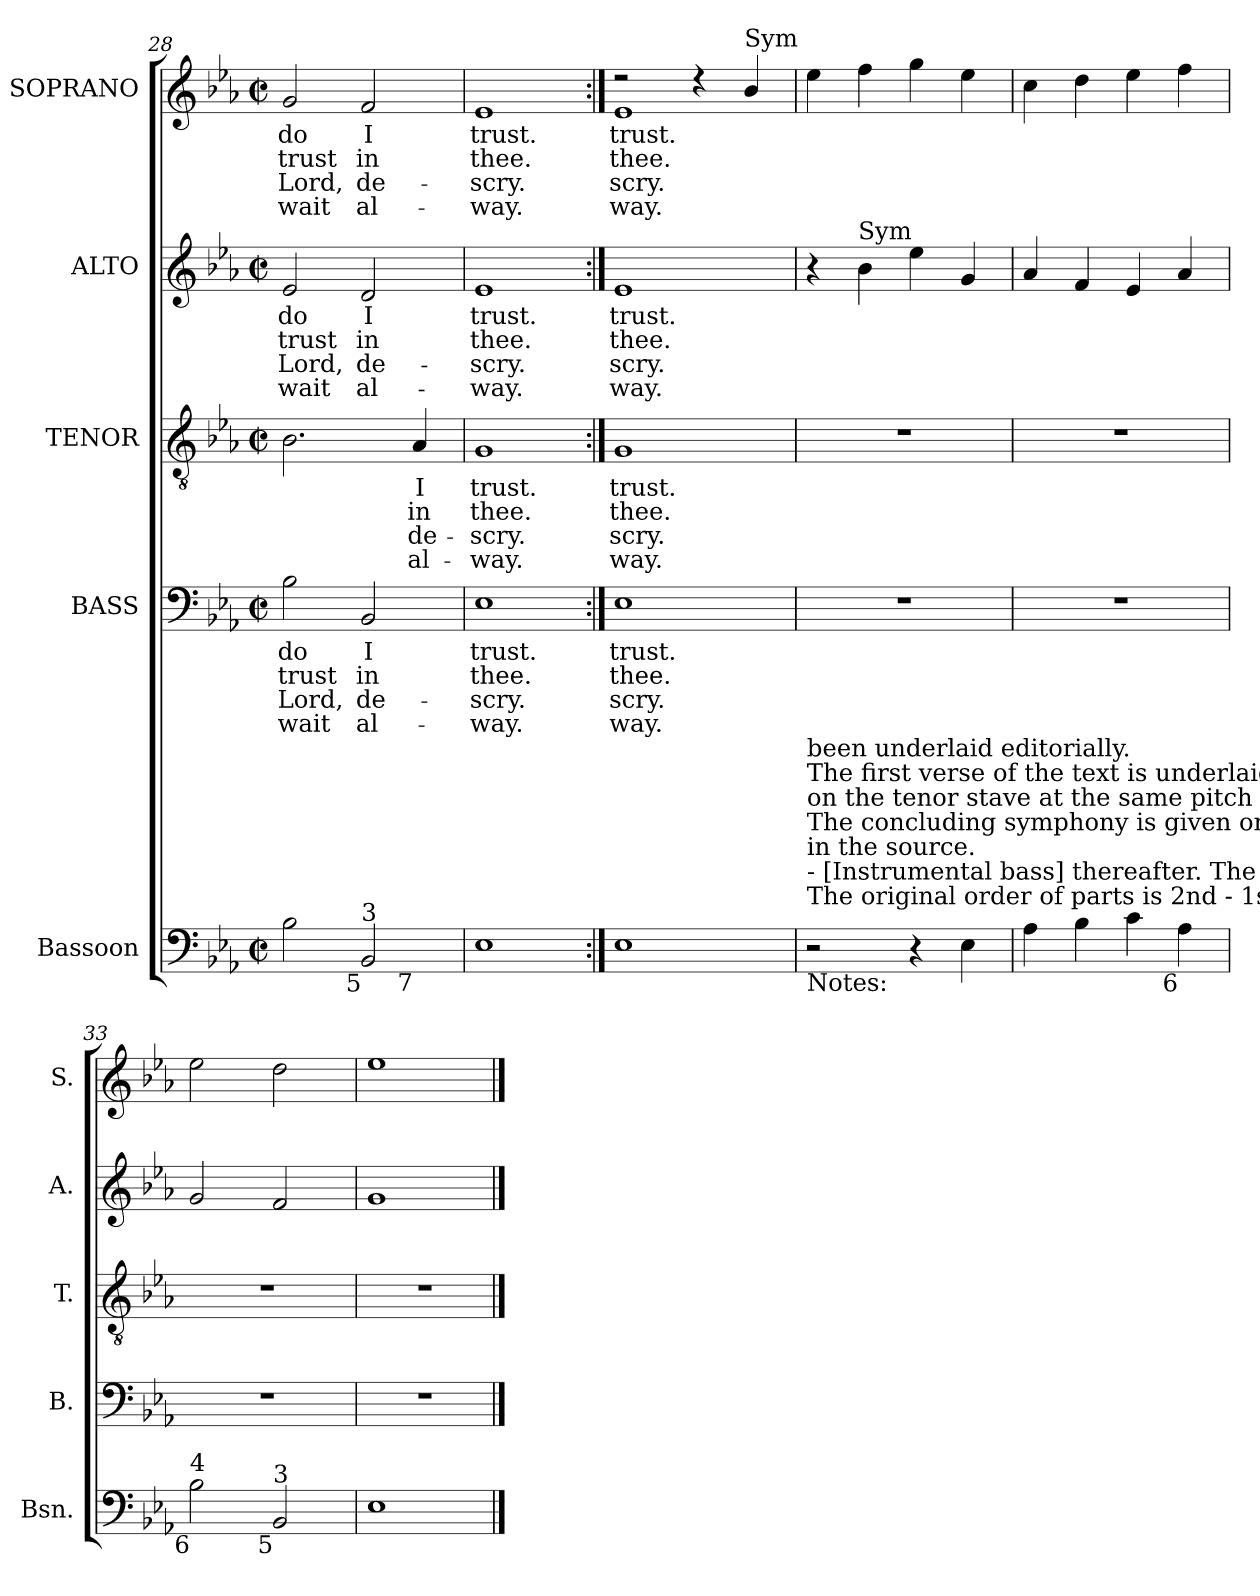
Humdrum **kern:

**kern	**kern	**text	**text	**text	**text	**kern	**text	**text	**text	**text	**kern	**text	**text	**text	**text	**kern	**text	**text	**text	**text
*part5	*part4	*part4	*part4	*part4	*part4	*part3	*part3	*part3	*part3	*part3	*part2	*part2	*part2	*part2	*part2	*part1	*part1	*part1	*part1	*part1
*staff5	*staff4	*staff4	*staff4	*staff4	*staff4	*staff3	*staff3	*staff3	*staff3	*staff3	*staff2	*staff2	*staff2	*staff2	*staff2	*staff1	*staff1	*staff1	*staff1	*staff1
*I"Bassoon	*I"BASS	*	*	*	*	*I"TENOR	*	*	*	*	*I"ALTO	*	*	*	*	*I"SOPRANO	*	*	*	*
*I'Bsn.	*I'B.	*	*	*	*	*I'T.	*	*	*	*	*I'A.	*	*	*	*	*I'S.	*	*	*	*
*clefF4	*clefF4	*	*	*	*	*clefGv2	*	*	*	*	*clefG2	*	*	*	*	*clefG2	*	*	*	*
*	*	*	*	*	*	*ITrd7c12	*	*	*	*	*	*	*	*	*	*	*	*	*	*
*k[b-e-a-]	*k[b-e-a-]	*	*	*	*	*k[b-e-a-]	*	*	*	*	*k[b-e-a-]	*	*	*	*	*k[b-e-a-]	*	*	*	*
*E-:	*E-:	*	*	*	*	*E-:	*	*	*	*	*E-:	*	*	*	*	*E-:	*	*	*	*
*M2/2	*M2/2	*	*	*	*	*M2/2	*	*	*	*	*M2/2	*	*	*	*	*M2/2	*	*	*	*
*met(c|)	*met(c|)	*	*	*	*	*met(c|)	*	*	*	*	*met(c|)	*	*	*	*	*met(c|)	*	*	*	*
=28	=28	=28	=28	=28	=28	=28	=28	=28	=28	=28	=28	=28	=28	=28	=28	=28	=28	=28	=28	=28
!	!	!LO:LY:b:color=#000000	!LO:LY:b:color=#000000	!LO:LY:b:color=#000000	!LO:LY:b:color=#000000	!	!	!	!	!	!	!	!	!	!	!	!	!	!	!
!	!	!	!	!	!	!	!	!	!	!	!	!LO:LY:b:color=#000000	!LO:LY:b:color=#000000	!LO:LY:b:color=#000000	!LO:LY:b:color=#000000	!	!	!	!	!
!LO:TX:b:rj:t=6	!	!	!	!	!	!	!	!	!	!	!	!	!	!	!	!	!	!	!	!
!LO:TX:t=4	!	!	!	!	!	!	!	!	!	!	!	!	!	!	!	!	!	!	!	!
!	!	!	!	!	!	!	!	!	!	!	!	!	!	!	!	!	!LO:LY:b:color=#000000	!LO:LY:b:color=#000000	!LO:LY:b:color=#000000	!LO:LY:b:color=#000000
*^	*	*	*	*	*	*	*	*	*	*	*	*	*	*	*	*	*	*	*	*
2B-i\	2.ryy	2B-i\	do	trust	Lord,	wait	2.BB-i\	.	.	.	.	2e-i/	do	trust	Lord,	wait	2gi/	do	trust	Lord,	wait
!	!	!	!LO:LY:b:color=#000000	!LO:LY:b:color=#000000	!LO:LY:b:color=#000000	!LO:LY:b:color=#000000	!	!	!	!	!	!	!	!	!	!	!	!	!	!	!
!	!	!	!	!	!	!	!	!	!	!	!	!	!LO:LY:b:color=#000000	!LO:LY:b:color=#000000	!LO:LY:b:color=#000000	!LO:LY:b:color=#000000	!	!	!	!	!
!LO:TX:b:rj:t=5	!	!	!	!	!	!	!	!	!	!	!	!	!	!	!	!	!	!	!	!	!
!LO:TX:t=3	!	!	!	!	!	!	!	!	!	!	!	!	!	!	!	!	!	!	!	!	!
!	!	!	!	!	!	!	!	!	!	!	!	!	!	!	!	!	!	!LO:LY:b:color=#000000	!LO:LY:b:color=#000000	!LO:LY:b:color=#000000	!LO:LY:b:color=#000000
2BB-i/	.	2BB-i/	I	in	de-	-al-	.	.	.	.	.	2di/	I	in	de-	-al-	2fi/	I	in	de-	-al-
!	!LO:TX:b:rj:t=7	!	!	!	!	!	!	!	!	!	!	!	!	!	!	!	!	!	!	!	!
!	!	!	!	!	!	!	!	!LO:LY:b:color=#000000	!LO:LY:b:color=#000000	!LO:LY:b:color=#000000	!LO:LY:b:color=#000000	!	!	!	!	!	!	!	!	!	!
.	4ryy	.	.	.	.	.	4AA-i/	I	in	de-	-al-	.	.	.	.	.	.	.	.	.	.
*v	*v	*	*	*	*	*	*	*	*	*	*	*	*	*	*	*	*	*	*	*	*
=29	=29	=29	=29	=29	=29	=29	=29	=29	=29	=29	=29	=29	=29	=29	=29	=29	=29	=29	=29	=29
*^	*	*	*	*	*	*	*	*	*	*	*	*	*	*	*	*	*	*	*	*
!	!	!	!LO:LY:b:color=#000000	!LO:LY:b:color=#000000	!LO:LY:b:color=#000000	!LO:LY:b:color=#000000	!	!	!	!	!	!	!	!	!	!	!	!	!	!	!
*v	*v	*	*	*	*	*	*	*	*	*	*	*	*	*	*	*	*	*	*	*	*
*^	*	*	*	*	*	*	*	*	*	*	*	*	*	*	*	*	*	*	*	*
!	!	!	!	!	!	!	!	!LO:LY:b:color=#000000	!LO:LY:b:color=#000000	!LO:LY:b:color=#000000	!LO:LY:b:color=#000000	!	!	!	!	!	!	!	!	!	!
*v	*v	*	*	*	*	*	*	*	*	*	*	*	*	*	*	*	*	*	*	*	*
*^	*	*	*	*	*	*	*	*	*	*	*	*	*	*	*	*	*	*	*	*
!	!	!	!	!	!	!	!	!	!	!	!	!	!LO:LY:b:color=#000000	!LO:LY:b:color=#000000	!LO:LY:b:color=#000000	!LO:LY:b:color=#000000	!	!	!	!	!
*v	*v	*	*	*	*	*	*	*	*	*	*	*	*	*	*	*	*	*	*	*	*
*^	*	*	*	*	*	*	*	*	*	*	*	*	*	*	*	*	*	*	*	*
!	!	!	!	!	!	!	!	!	!	!	!	!	!	!	!	!	!	!LO:LY:b:color=#000000	!LO:LY:b:color=#000000	!LO:LY:b:color=#000000	!LO:LY:b:color=#000000
*v	*v	*	*	*	*	*	*	*	*	*	*	*	*	*	*	*	*	*	*	*	*
1E-i	1E-i	trust.	thee.	-scry.	way.	1GGi	trust.	thee.	-scry.	way.	1e-i	trust.	thee.	-scry.	way.	1e-i	trust.	thee.	-scry.	way.
=30:|!	=30:|!	=30:|!	=30:|!	=30:|!	=30:|!	=30:|!	=30:|!	=30:|!	=30:|!	=30:|!	=30:|!	=30:|!	=30:|!	=30:|!	=30:|!	=30:|!	=30:|!	=30:|!	=30:|!	=30:|!
!	!	!LO:LY:b:color=#000000	!LO:LY:b:color=#000000	!LO:LY:b:color=#000000	!LO:LY:b:color=#000000	!	!	!	!	!	!	!	!	!	!	!	!	!	!	!
!	!	!	!	!	!	!	!LO:LY:b:color=#000000	!LO:LY:b:color=#000000	!LO:LY:b:color=#000000	!LO:LY:b:color=#000000	!	!	!	!	!	!	!	!	!	!
!	!	!	!	!	!	!	!	!	!	!	!	!LO:LY:b:color=#000000	!LO:LY:b:color=#000000	!LO:LY:b:color=#000000	!LO:LY:b:color=#000000	!	!	!	!	!
*	*	*	*	*	*	*	*	*	*	*	*	*	*	*	*	*^	*	*	*	*
!	!	!	!	!	!	!	!	!	!	!	!	!	!	!	!	!	!	!LO:LY:b:color=#000000	!LO:LY:b:color=#000000	!LO:LY:b:color=#000000	!LO:LY:b:color=#000000
1E-i	1E-i	trust.	thee.	- scry.	- way.	1GGi	trust.	thee.	- scry.	- way.	1e-i	trust.	thee.	- scry.	- way.	2r	1e-i	trust.	thee.	- scry.	- way.
.	.	.	.	.	.	.	.	.	.	.	.	.	.	.	.	4r	.	.	.	.	.
!	!	!	!	!	!	!	!	!	!	!	!	!	!	!	!	!LO:TX:a:t=Sym	!	!	!	!	!
.	.	.	.	.	.	.	.	.	.	.	.	.	.	.	.	4b-i/	.	.	.	.	.
*	*	*	*	*	*	*	*	*	*	*	*	*	*	*	*	*v	*v	*	*	*	*
!!LO:LB:g=z
=31	=31	=31	=31	=31	=31	=31	=31	=31	=31	=31	=31	=31	=31	=31	=31	=31	=31	=31	=31	=31
!LO:TX:b:t=Notes&colon;	!	!	!	!	!	!	!	!	!	!	!	!	!	!	!	!	!	!	!	!
!LO:TX:t=The original order of parts is 2nd - 1st - [Instrumental bass] in the opening symphony, and Tenor - [Alto] - Treble - [Bass]	!	!	!	!	!	!	!	!	!	!	!	!	!	!	!	!	!	!	!	!
!LO:TX:t=- [Instrumental bass] thereafter. The alto and tenor voice parts are given in the treble clef an octave above sounding pitch	!	!	!	!	!	!	!	!	!	!	!	!	!	!	!	!	!	!	!	!
!LO:TX:t=in the source.	!	!	!	!	!	!	!	!	!	!	!	!	!	!	!	!	!	!	!	!
!LO:TX:t=The concluding symphony is given on the voice parts in the source, with the second treble-range instrumental part printed	!	!	!	!	!	!	!	!	!	!	!	!	!	!	!	!	!	!	!	!
!LO:TX:t=on the tenor stave at the same pitch as given in this edition (i.e. this has not been transposed by an octave in transcription).	!	!	!	!	!	!	!	!	!	!	!	!	!	!	!	!	!	!	!	!
!LO:TX:t=The first verse of the text is underlaid in the source, with three subsequent verses printed after the music&colon; these have here	!	!	!	!	!	!	!	!	!	!	!	!	!	!	!	!	!	!	!	!
!LO:TX:t=been underlaid editorially.	!	!	!	!	!	!	!	!	!	!	!	!	!	!	!	!	!	!	!	!
2r	1r	.	.	.	.	1r	.	.	.	.	4r	.	.	.	.	4ee-i\	.	.	.	.
!	!	!	!	!	!	!	!	!	!	!	!LO:TX:a:t=Sym	!	!	!	!	!	!	!	!	!
.	.	.	.	.	.	.	.	.	.	.	4b-i\	.	.	.	.	4ffi\	.	.	.	.
4r	.	.	.	.	.	.	.	.	.	.	4ee-i\	.	.	.	.	4ggi\	.	.	.	.
4E-i\	.	.	.	.	.	.	.	.	.	.	4gi/	.	.	.	.	4ee-i\	.	.	.	.
=32	=32	=32	=32	=32	=32	=32	=32	=32	=32	=32	=32	=32	=32	=32	=32	=32	=32	=32	=32	=32
4A-i\	1r	.	.	.	.	1r	.	.	.	.	4a-i/	.	.	.	.	4cci\	.	.	.	.
4B-i\	.	.	.	.	.	.	.	.	.	.	4fi/	.	.	.	.	4ddi\	.	.	.	.
4ci\	.	.	.	.	.	.	.	.	.	.	4e-i/	.	.	.	.	4ee-i\	.	.	.	.
!LO:TX:b:rj:t=6	!	!	!	!	!	!	!	!	!	!	!	!	!	!	!	!	!	!	!	!
4A-i\	.	.	.	.	.	.	.	.	.	.	4a-i/	.	.	.	.	4ffi\	.	.	.	.
=33	=33	=33	=33	=33	=33	=33	=33	=33	=33	=33	=33	=33	=33	=33	=33	=33	=33	=33	=33	=33
!LO:TX:b:rj:t=6	!	!	!	!	!	!	!	!	!	!	!	!	!	!	!	!	!	!	!	!
!LO:TX:t=4	!	!	!	!	!	!	!	!	!	!	!	!	!	!	!	!	!	!	!	!
2B-i\	1r	.	.	.	.	1r	.	.	.	.	2gi/	.	.	.	.	2ee-i\	.	.	.	.
!LO:TX:b:rj:t=5	!	!	!	!	!	!	!	!	!	!	!	!	!	!	!	!	!	!	!	!
!LO:TX:t=3	!	!	!	!	!	!	!	!	!	!	!	!	!	!	!	!	!	!	!	!
2BB-i/	.	.	.	.	.	.	.	.	.	.	2fi/	.	.	.	.	2ddi\	.	.	.	.
=34	=34	=34	=34	=34	=34	=34	=34	=34	=34	=34	=34	=34	=34	=34	=34	=34	=34	=34	=34	=34
1E-i	1r	.	.	.	.	1r	.	.	.	.	1gi	.	.	.	.	1ee-i	.	.	.	.
==	==	==	==	==	==	==	==	==	==	==	==	==	==	==	==	==	==	==	==	==
*-	*-	*-	*-	*-	*-	*-	*-	*-	*-	*-	*-	*-	*-	*-	*-	*-	*-	*-	*-	*-
